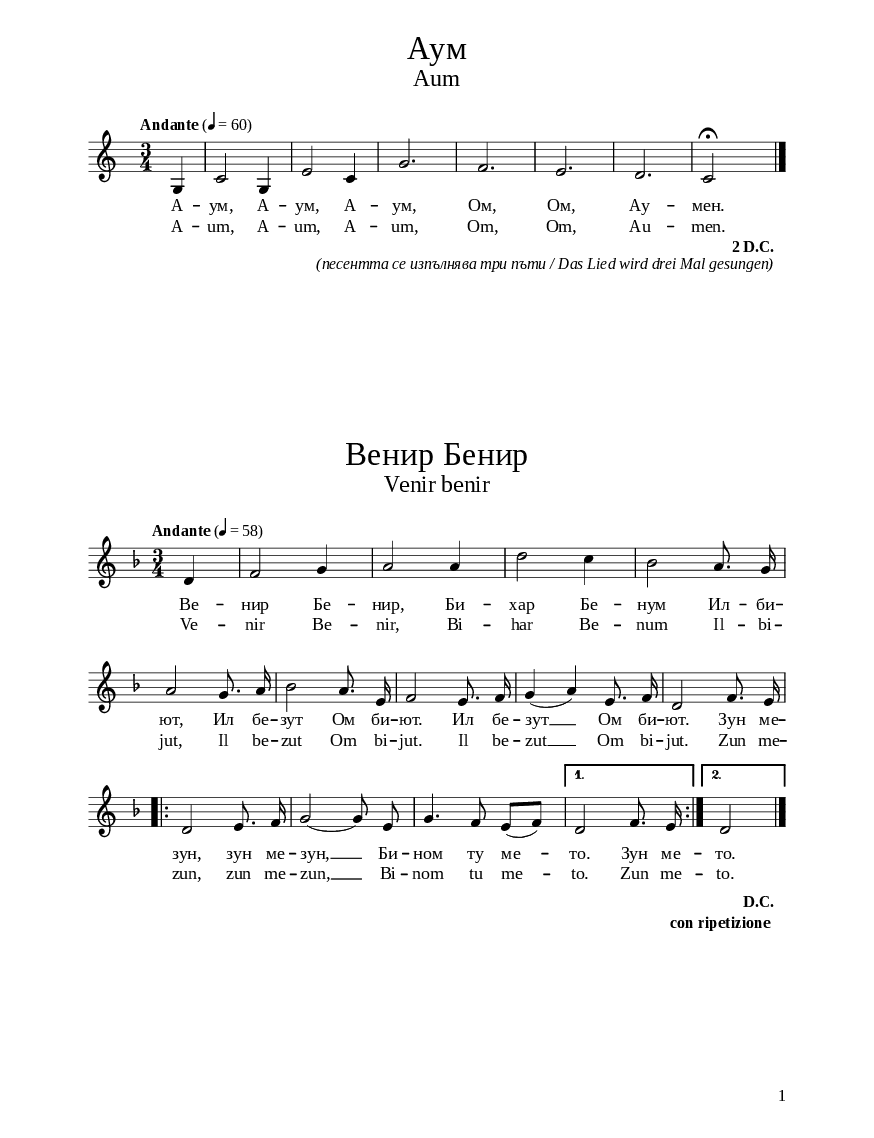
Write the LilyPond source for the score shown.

\version "2.24.2"

% include paper part and global functions
\include "include/globals.ily"

\bookpart {
  \label #'ref075
  \tocItem \markup "Аум – Aum"
  \include "include/bookpart-paper.ily"
  \score {
    \include "include/score-layout.ily"

    \new Voice \absolute {

      \clef treble
      \key c \major
      \time 3/4
      \tempoFunc "Andante" 4 "60"
      \autoBeamOff
      \partial 4

      g4 |  c'2 g4 | e'2 c'4 | g'2. |  f'2. | e'2. | d'2. | c'2 \fermata s4 | \bar "|."
    }

    \addlyrics {
      А -- ум, А
      -- ум, А -- ум, Ом, Ом, Ау -- мен.
    }


    \addlyrics {
      A -- um, A
      -- um, A -- um, Om, Om, Au -- men.
    }

    \header {
      title = \titleFunc "Аум" "Aum"
    }

    \midi{}

  } % score

  \markup \dc-one "2 D.C."
  \markup \italic \dc-one-nobold "(песентта се изпълнява три пъти / Das Lied wird drei Mal gesungen)"


  \markup \empty-three
  \markup \empty-three
  % include foreign translation(s) of the song

  \label #'ref076
  \tocItem \markup "Венир Бенир – Venir benir"

  \score {
    \include "include/score-layout.ily"

    \new Voice \absolute {
      \clef treble
      \key d \minor
      \time 3/4
      \tempoFunc "Andante" 4 "58"
      \autoBeamOff

      \partial 4
      d'4 | f'2 g'4 | a'2 a'4 | d''2 c''4 | bes'2 a'8. g'16 \break |

      a'2 g'8. a'16 | bes'2 a'8. e'16 | f'2 e'8. f'16 | g'4 ( a' ) e'8. f'16 |  d'2 f'8. e'16 \break |

      \repeat volta 2 { d'2 e'8. f'16 | g'2 ~ g'8 e' | g'4. f'8 e' [( f' )] |} \alternative { { d'2 f'8. e'16  | } { d'2 \break \bar "|."} }
    }

    \addlyrics {
      Ве -- нир Бе
      -- нир, Би -- хар Бе -- нум Ил -- би -- ют, Ил
      бе -- зут Ом би -- ют. Ил бе -- зут __ Ом би --
      ют. Зун ме -- зун, зун ме -- зун, __ Би -- ном ту
      ме -- то. Зун ме -- то.
    }

    \addlyrics {
      Ve -- nir Be
      -- nir, Bi -- har Be -- num Il -- bi -- jut, Il
      be -- zut Om bi -- jut. Il be -- zut __ Om bi --
      jut. Zun me -- zun, zun me -- zun, __ Bi -- nom tu
      me -- to. Zun me -- to.
    }

    \header {
      title = \titleFunc "Венир Бенир" "Venir benir"
    }

    \midi{}

  } % score

  \markup \dc-two "D.C." "con ripetizione "


} % bookpart


